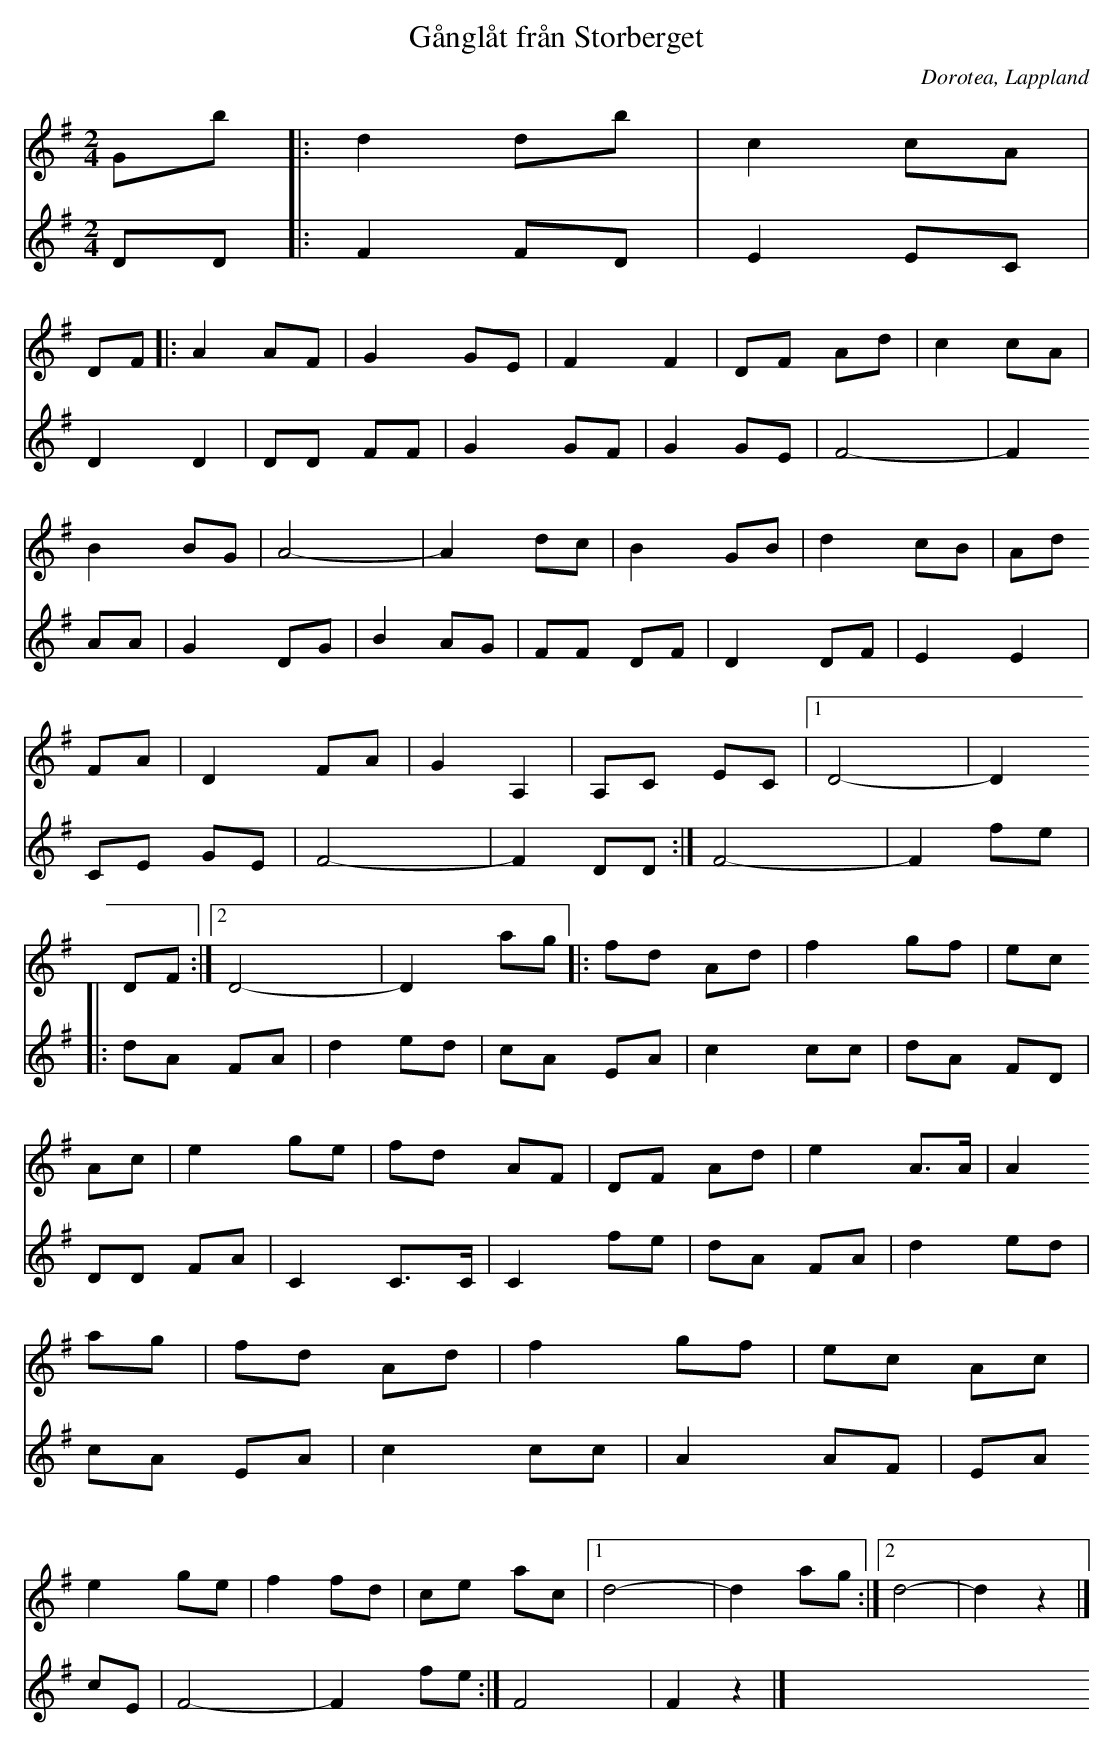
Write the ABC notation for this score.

X:1
T:Gånglåt från Storberget
O:Dorotea, Lappland
M:2/4
L:1/8
V:1
K:G
Gb|:d2 db |c2 cA|
DF|:A2 AF|G2 GE|F2 F2|DF Ad|c2 cA|B2 BG|A4-|A2 dc|B2 GB|d2 cB|Ad FA|D2 FA|G2 A,2|A,C EC|1 D4-|D2 DF:|2 D4-|D2 ag|:fd Ad|f2 gf|ec Ac|e2 ge|fd AF|DF Ad|e2 A>A|A2 ag|fd Ad|f2 gf|ec Ac|e2 ge|f2 fd|ce ac|1 d4-|d2 ag:|2 d4-|d2 z2|]
V:2
DD|:F2 FD|E2 EC| D2 D2| DD FF |G2 GF|G2 GE|F4-|F2 AA|G2 DG|B2 AG|FF DF|D2 DF|E2 E2|CE GE|1F4-|F2 DD:|2F4-|F2 fe|:dA FA|d2 ed|cA EA|c2 cc|dA FD |DD FA| C2 C>C|C2 fe|dA FA|d2 ed|cA EA|c2 cc|A2 AF|EA cE|1 F4-|F2 fe:|2 F4|F2 z2|]
